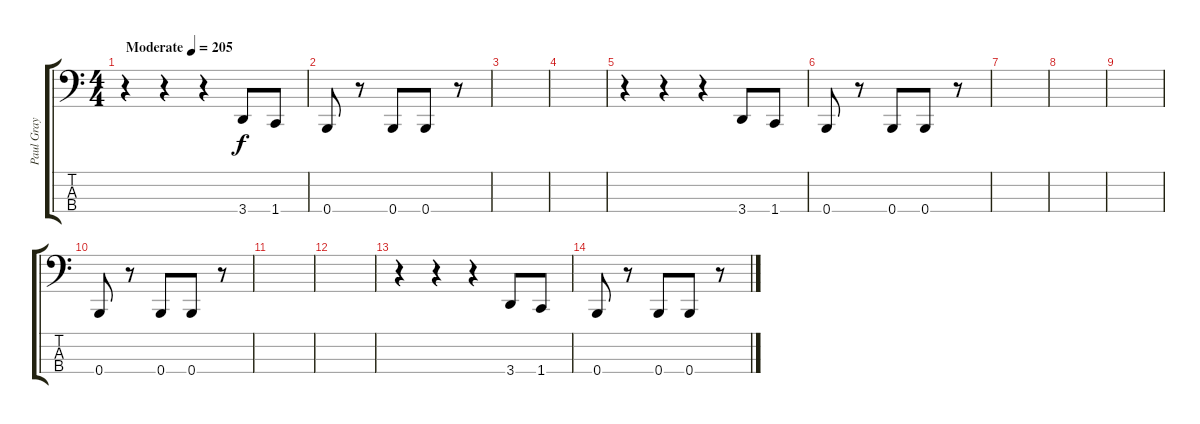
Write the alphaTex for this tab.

\track ("Paul Gray" "Paul Gray") {instrument electricbassfinger}
\staff {score tabs}
\tuning (E2 B1 Gb1 B0) {hide}
\ts (4 4)
\tempo (205 "Moderate")
\clef f4
\ks c
r.4{dy f instrument electricbassfinger} r.4 r.4 3.4.8 1.4.8 |
0.4.8 r.8 0.4.8 0.4.8 r.8 |
|
|
r.4 r.4 r.4 3.4.8 1.4.8 |
0.4.8 r.8 0.4.8 0.4.8 r.8 |
|
|
|
0.4.8 r.8 0.4.8 0.4.8 r.8 |
|
|
r.4 r.4 r.4 3.4.8 1.4.8 |
0.4.8 r.8 0.4.8 0.4.8 r.8
